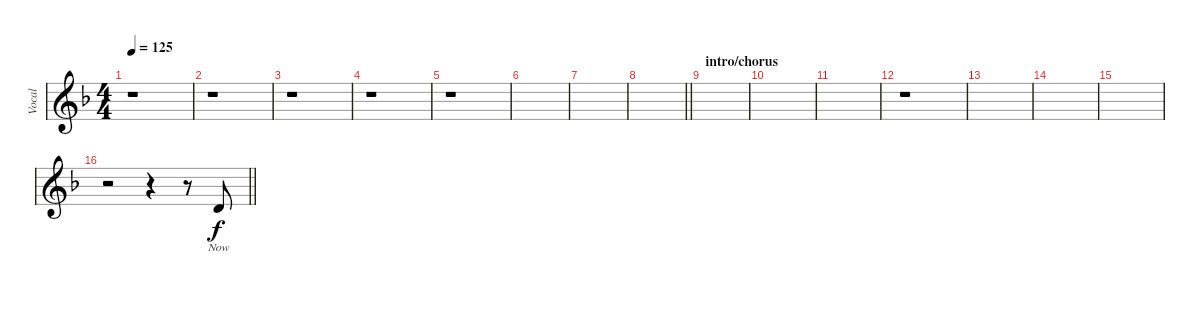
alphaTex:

\track ("Vocal" "Vocal") {instrument lead2sawtooth}
\staff {score}
\tuning (E4 B3 G3 D3 A2 E2) {hide}
\ts (4 4)
\tempo 125
\clef g2
\ks f
r.1{dy f instrument lead2sawtooth} |
r.1 |
r.1 |
r.1 |
r.1 |
|
|
\barLineRight lightlight
|
\section ("" "intro/chorus")
|
|
|
r.1 |
|
|
|
\barLineRight lightlight
r.2 r.4 r.8 3.2.8{lyrics (0 "Now") lyrics (1 "") lyrics (2 "") lyrics (3 "") lyrics (4 "")}
